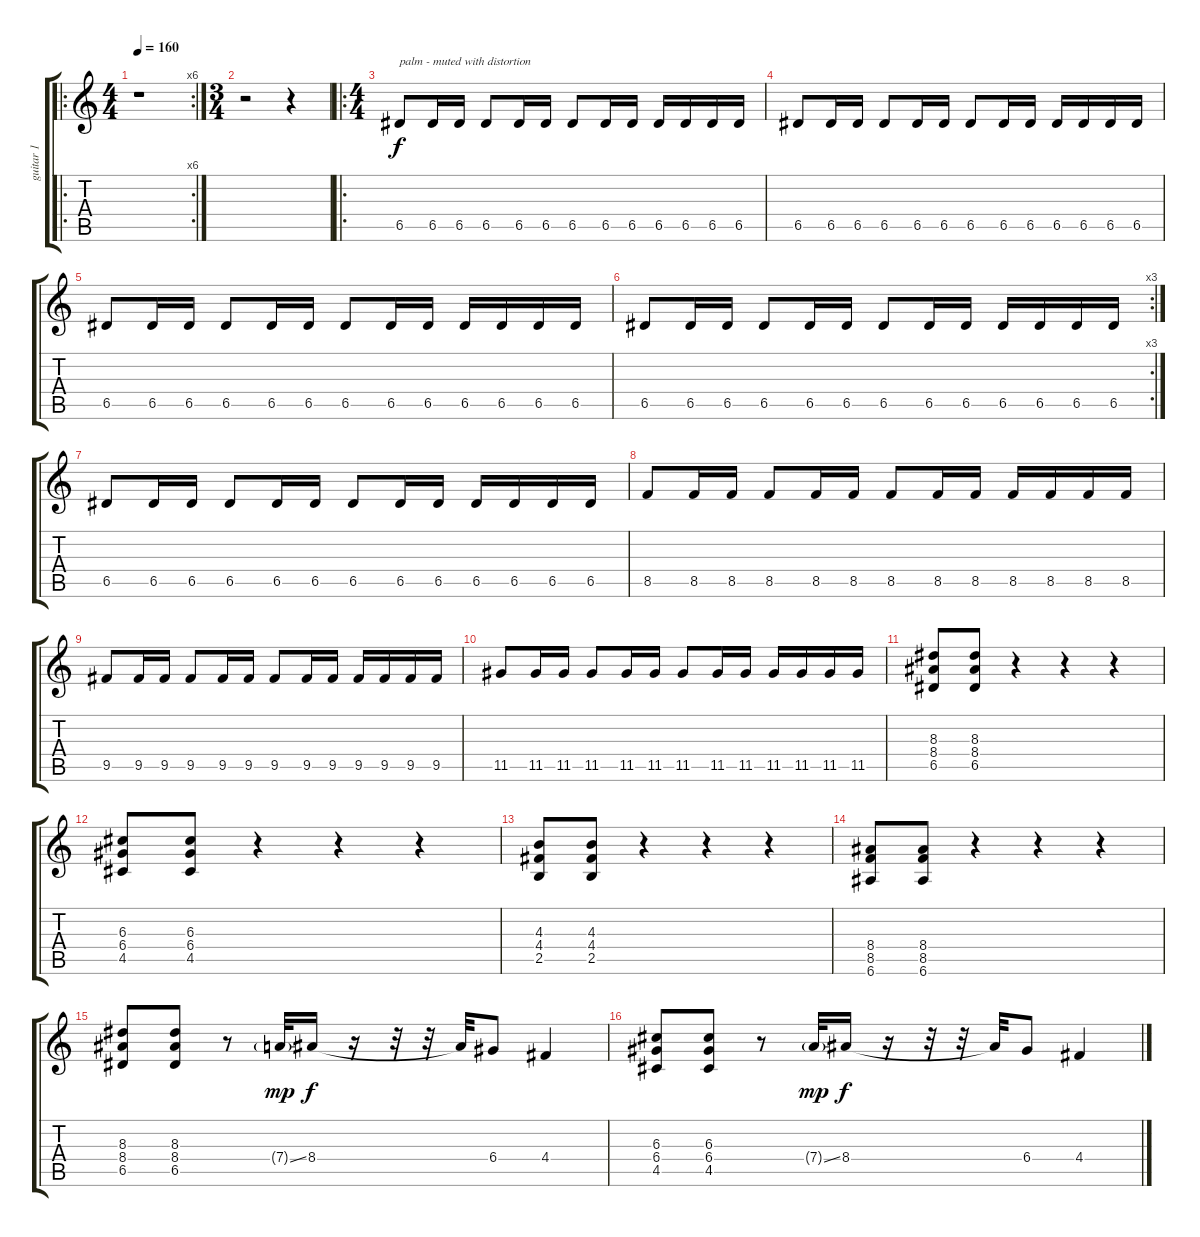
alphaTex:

\track ("guitar 1" "guitar 1") {instrument distortionguitar}
\staff {score tabs}
\tuning (E4 B3 G3 D3 A2 E2) {hide}
\ro
\rc 6
\ts (4 4)
\tempo 160
\clef g2
\ks c
r.1{dy f instrument distortionguitar} |
\ts (3 4)
r.2 r.4 |
\ro
\ts (4 4)
6.5.8{txt "palm - muted with distortion" instrument electricguitarmuted} 6.5.16 6.5.16 6.5.8 6.5.16 6.5.16 6.5.8 6.5.16 6.5.16 6.5.16 6.5.16 6.5.16 6.5.16 |
6.5.8 6.5.16 6.5.16 6.5.8 6.5.16 6.5.16 6.5.8 6.5.16 6.5.16 6.5.16 6.5.16 6.5.16 6.5.16 |
6.5.8 6.5.16 6.5.16 6.5.8 6.5.16 6.5.16 6.5.8 6.5.16 6.5.16 6.5.16 6.5.16 6.5.16 6.5.16 |
\rc 3
6.5.8 6.5.16 6.5.16 6.5.8 6.5.16 6.5.16 6.5.8 6.5.16 6.5.16 6.5.16 6.5.16 6.5.16 6.5.16 |
6.5.8 6.5.16 6.5.16 6.5.8 6.5.16 6.5.16 6.5.8 6.5.16 6.5.16 6.5.16 6.5.16 6.5.16 6.5.16 |
8.5.8 8.5.16 8.5.16 8.5.8 8.5.16 8.5.16 8.5.8 8.5.16 8.5.16 8.5.16 8.5.16 8.5.16 8.5.16 |
9.5.8 9.5.16 9.5.16 9.5.8 9.5.16 9.5.16 9.5.8 9.5.16 9.5.16 9.5.16 9.5.16 9.5.16 9.5.16 |
11.5.8 11.5.16 11.5.16 11.5.8 11.5.16 11.5.16 11.5.8 11.5.16 11.5.16 11.5.16 11.5.16 11.5.16 11.5.16 |
(8.3 8.4 6.5).8{instrument distortionguitar} (8.3 8.4 6.5).8 r.4 r.4 r.4 |
(6.3 6.4 4.5).8 (6.3 6.4 4.5).8 r.4 r.4 r.4 |
(4.3 4.4 2.5).8 (4.3 4.4 2.5).8 r.4 r.4 r.4 |
(8.4 8.5 6.6).8 (8.4 8.5 6.6).8 r.4 r.4 r.4 |
(8.3 8.4 6.5).8 (8.3 8.4 6.5).8 r.8 7.4{ss g}.32{dy mp} 8.4.16{dy f} r.16 r.32 r.32 8.4{t}.32 6.4.8 4.4.4 |
(6.3 6.4 4.5).8 (6.3 6.4 4.5).8 r.8 7.4{ss g}.32{dy mp} 8.4.16{dy f} r.16 r.32 r.32 8.4{t}.32 6.4.8 4.4.4
